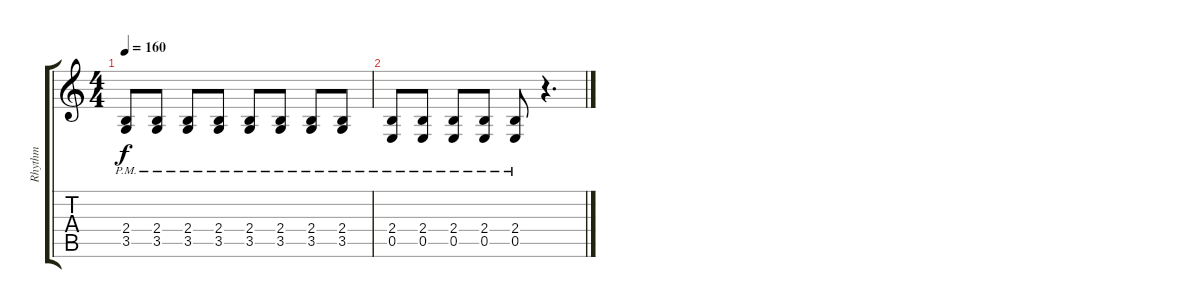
\track ("Rhythm" "Rhythm") {instrument distortionguitar}
\staff {score tabs}
\tuning (B3 Gb3 D3 A2 E2 B1) {hide}
\ts (4 4)
\tempo 160
\clef g2
\ks c
(2.4{pm} 3.5).8{dy f} (2.4{pm} 3.5).8 (2.4{pm} 3.5).8 (2.4{pm} 3.5).8 (2.4{pm} 3.5).8 (2.4{pm} 3.5).8 (2.4{pm} 3.5).8 (2.4{pm} 3.5).8 |
(2.4{pm} 0.5).8 (2.4{pm} 0.5).8 (2.4{pm} 0.5).8 (2.4{pm} 0.5).8 (2.4{pm} 0.5).8 r.4{d}
